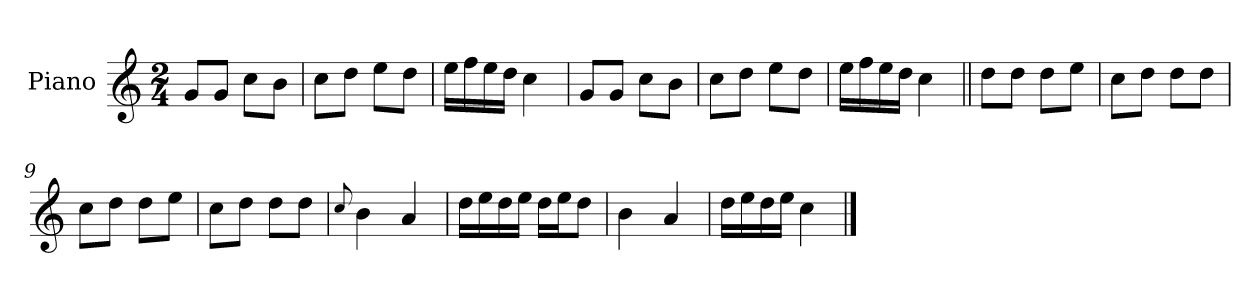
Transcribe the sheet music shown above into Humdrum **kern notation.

**kern
*part1
*staff1
*I"Piano
*I'Pno.
*clefG2
*k[]
*M2/4
=1
8g/L
8g/J
8cc\L
8b\J
=2
8cc\L
8dd\J
8ee\L
8dd\J
=3
16ee\LL
16ff\
16ee\
16dd\JJ
4cc\
=4
8g/L
8g/J
8cc\L
8b\J
=5
8cc\L
8dd\J
8ee\L
8dd\J
=6
16ee\LL
16ff\
16ee\
16dd\JJ
4cc\
=7||
8dd\L
8dd\J
8dd\L
8ee\J
=8
8cc\L
8dd\J
8dd\L
8dd\J
!!LO:LB:g=z
=9
8cc\L
8dd\J
8dd\L
8ee\J
=10
8cc\L
8dd\J
8dd\L
8dd\J
=11
8qqcc/
4b\
4a/
=12
16dd\LL
16ee\
16dd\
16ee\JJ
16dd\LL
16ee\J
8dd\J
=13
4b\
4a/
=14
16dd\LL
16ee\
16dd\
16ee\JJ
4cc\
==
*-
